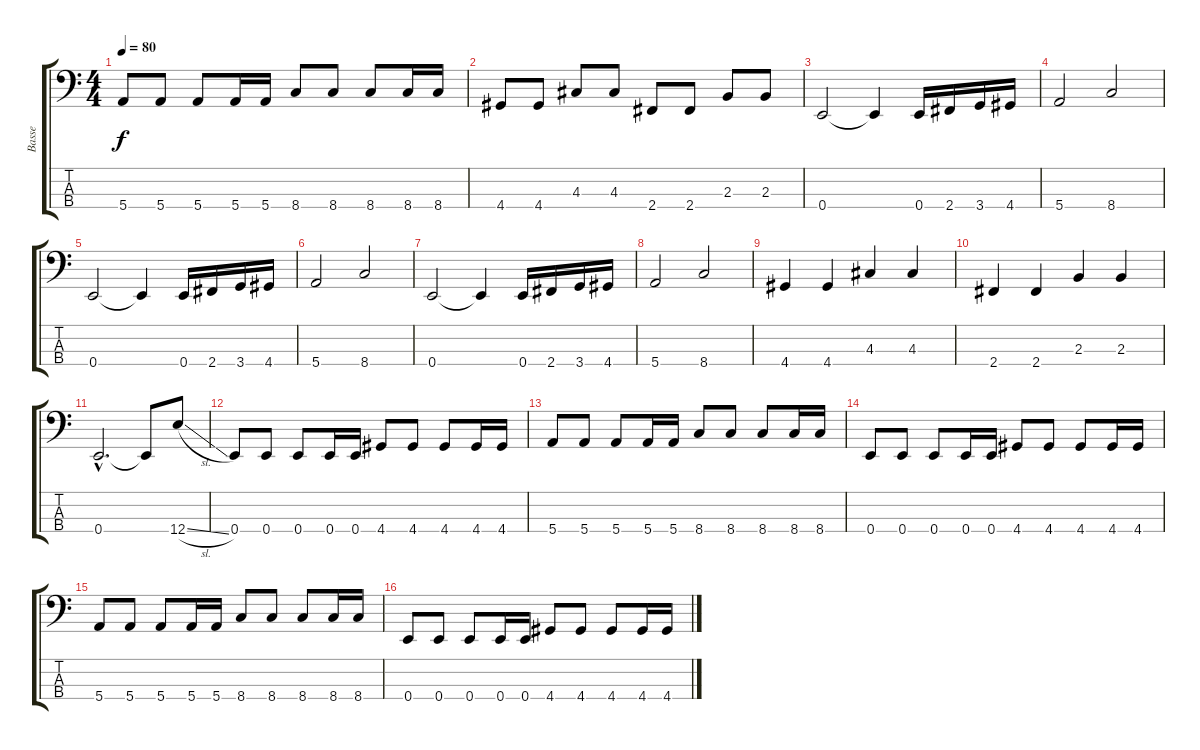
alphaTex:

\track ("Basse" "Basse") {instrument electricbassfinger}
\staff {score tabs}
\tuning (G2 D2 A1 E1) {hide}
\ts (4 4)
\tempo 80
\clef f4
\ks c
5.4.8{dy f} 5.4.8 5.4.8 5.4.16 5.4.16 8.4.8 8.4.8 8.4.8 8.4.16 8.4.16 |
4.4.8 4.4.8 4.3.8 4.3.8 2.4.8 2.4.8 2.3.8 2.3.8 |
0.4.2 0.4{t}.4 0.4.16 2.4.16 3.4.16 4.4.16 |
5.4.2 8.4.2 |
0.4.2 0.4{t}.4 0.4.16 2.4.16 3.4.16 4.4.16 |
5.4.2 8.4.2 |
0.4.2 0.4{t}.4 0.4.16 2.4.16 3.4.16 4.4.16 |
5.4.2 8.4.2 |
4.4.4 4.4.4 4.3.4 4.3.4 |
2.4.4 2.4.4 2.3.4 2.3.4 |
0.4{hac}.2{d} 0.4{t}.8 12.4{sl}.8 |
0.4.8 0.4.8 0.4.8 0.4.16 0.4.16 4.4.8 4.4.8 4.4.8 4.4.16 4.4.16 |
5.4.8 5.4.8 5.4.8 5.4.16 5.4.16 8.4.8 8.4.8 8.4.8 8.4.16 8.4.16 |
0.4.8 0.4.8 0.4.8 0.4.16 0.4.16 4.4.8 4.4.8 4.4.8 4.4.16 4.4.16 |
5.4.8 5.4.8 5.4.8 5.4.16 5.4.16 8.4.8 8.4.8 8.4.8 8.4.16 8.4.16 |
0.4.8 0.4.8 0.4.8 0.4.16 0.4.16 4.4.8 4.4.8 4.4.8 4.4.16 4.4.16
